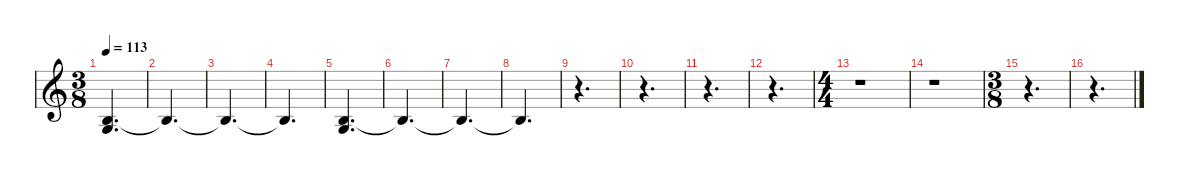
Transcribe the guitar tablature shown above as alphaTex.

\defaultSystemsLayout 4
\hideDynamics
\bracketExtendMode nobrackets
\singleTrackTrackNamePolicy hidden
\multiTrackTrackNamePolicy hidden
\firstSystemTrackNameMode fullname
\firstSystemTrackNameOrientation horizontal
\otherSystemsTrackNameOrientation horizontal
\track ("Don Preston" "ll.") {instrument tubularbells}
\staff {score}
\tuning (E4 B3 G3 D3 A2 E2)
\ts (3 8)
\tempo 113
\clef g2
\ks c
(0.2 0.3).4{d dy f instrument tubularbells beam Up} |
0.2{t}.4{d beam Up} |
0.2{t}.4{d beam Up} |
0.2{t}.4{d beam Up} |
(0.2 0.3).4{d beam Up} |
0.2{t}.4{d beam Up} |
0.2{t}.4{d beam Up} |
0.2{t}.4{d beam Up} |
r.4{d beam Down} |
r.4{d beam Down} |
r.4{d beam Down} |
r.4{d beam Down} |
\ts (4 4)
r.1{beam Down} |
r.1{beam Down} |
\ts (3 8)
r.4{d beam Down} |
r.4{d beam Down}
